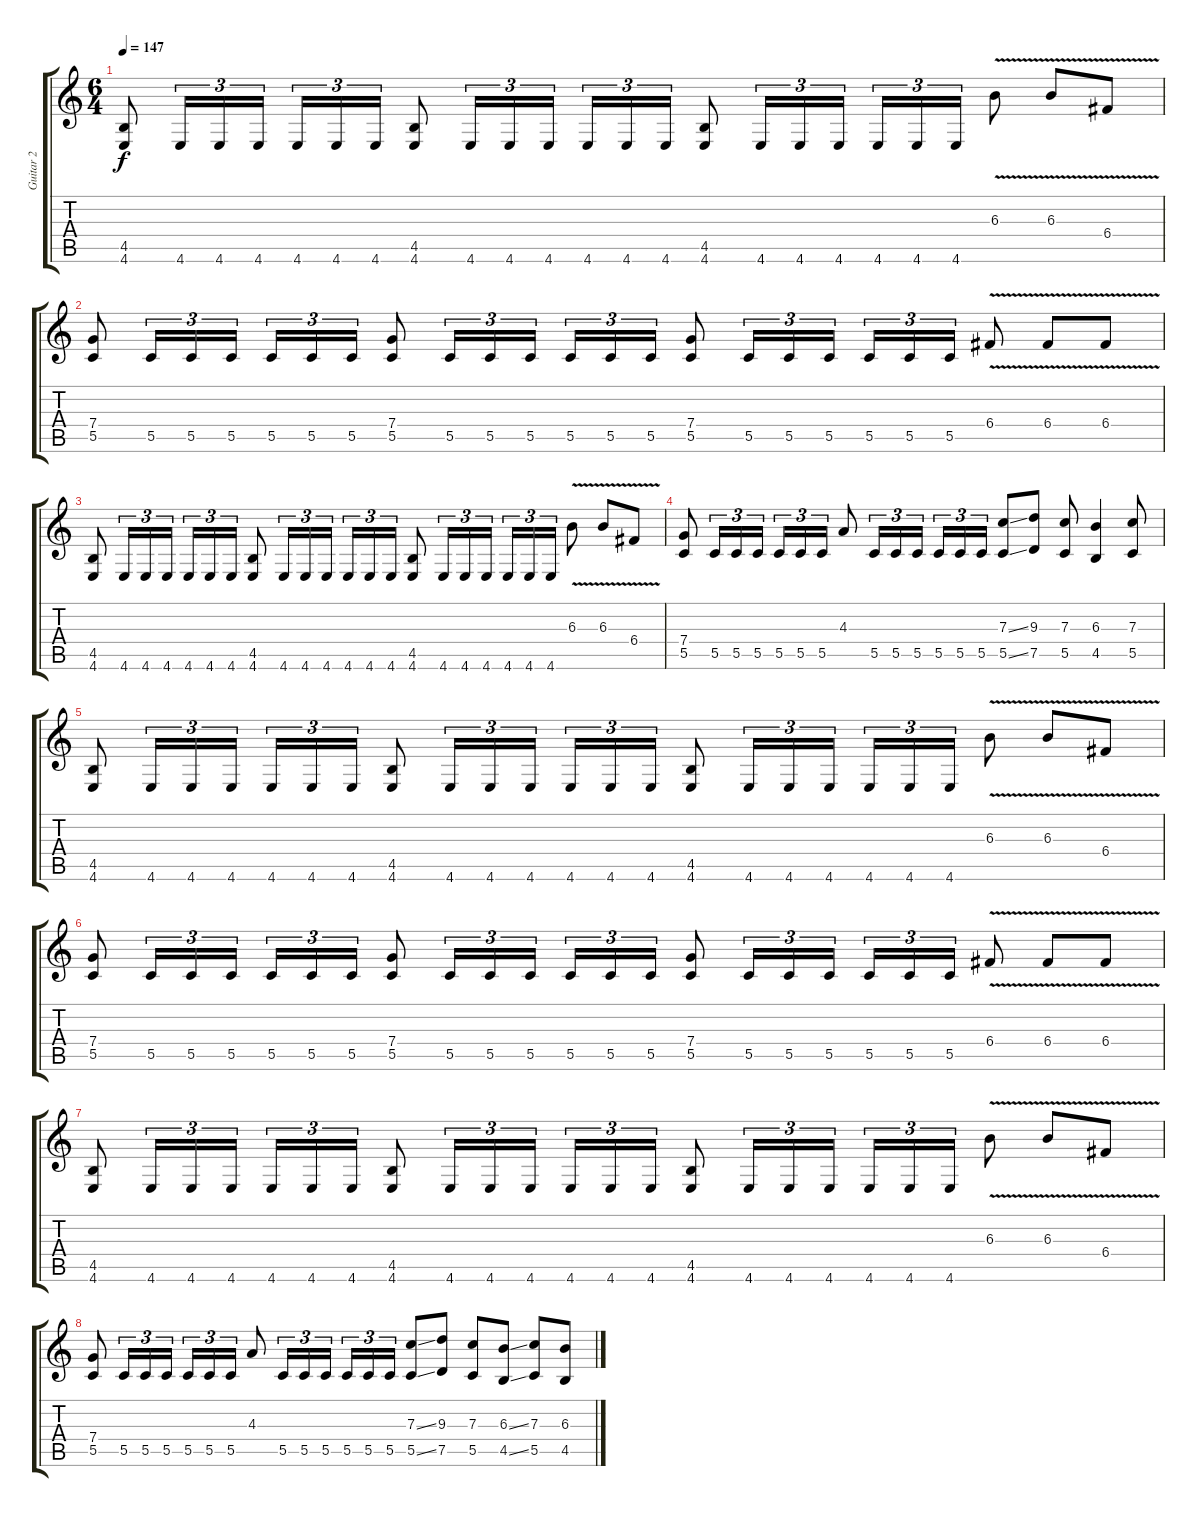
\track ("Guitar 2" "Guitar 2") {instrument distortionguitar}
\staff {score tabs}
\tuning (D4 A3 F3 C3 G2 C2) {hide}
\ts (6 4)
\section ("" "")
\tempo 147
\clef g2
\ks c
(4.5 4.6).8{dy f} 4.6.16{tu (3 2)} 4.6.16{tu (3 2)} 4.6.16{tu (3 2)} 4.6.16{tu (3 2)} 4.6.16{tu (3 2)} 4.6.16{tu (3 2)} (4.5 4.6).8 4.6.16{tu (3 2)} 4.6.16{tu (3 2)} 4.6.16{tu (3 2)} 4.6.16{tu (3 2)} 4.6.16{tu (3 2)} 4.6.16{tu (3 2)} (4.5 4.6).8 4.6.16{tu (3 2)} 4.6.16{tu (3 2)} 4.6.16{tu (3 2)} 4.6.16{tu (3 2)} 4.6.16{tu (3 2)} 4.6.16{tu (3 2)} 6.3{v}.8 6.3{v}.8 6.4{v}.8 |
(7.4 5.5).8 5.5.16{tu (3 2)} 5.5.16{tu (3 2)} 5.5.16{tu (3 2)} 5.5.16{tu (3 2)} 5.5.16{tu (3 2)} 5.5.16{tu (3 2)} (7.4 5.5).8 5.5.16{tu (3 2)} 5.5.16{tu (3 2)} 5.5.16{tu (3 2)} 5.5.16{tu (3 2)} 5.5.16{tu (3 2)} 5.5.16{tu (3 2)} (7.4 5.5).8 5.5.16{tu (3 2)} 5.5.16{tu (3 2)} 5.5.16{tu (3 2)} 5.5.16{tu (3 2)} 5.5.16{tu (3 2)} 5.5.16{tu (3 2)} 6.4{v}.8 6.4{v}.8 6.4{v}.8 |
(4.5 4.6).8 4.6.16{tu (3 2)} 4.6.16{tu (3 2)} 4.6.16{tu (3 2)} 4.6.16{tu (3 2)} 4.6.16{tu (3 2)} 4.6.16{tu (3 2)} (4.5 4.6).8 4.6.16{tu (3 2)} 4.6.16{tu (3 2)} 4.6.16{tu (3 2)} 4.6.16{tu (3 2)} 4.6.16{tu (3 2)} 4.6.16{tu (3 2)} (4.5 4.6).8 4.6.16{tu (3 2)} 4.6.16{tu (3 2)} 4.6.16{tu (3 2)} 4.6.16{tu (3 2)} 4.6.16{tu (3 2)} 4.6.16{tu (3 2)} 6.3{v}.8 6.3{v}.8 6.4{v}.8 |
(7.4 5.5).8 5.5.16{tu (3 2)} 5.5.16{tu (3 2)} 5.5.16{tu (3 2)} 5.5.16{tu (3 2)} 5.5.16{tu (3 2)} 5.5.16{tu (3 2)} 4.3.8 5.5.16{tu (3 2)} 5.5.16{tu (3 2)} 5.5.16{tu (3 2)} 5.5.16{tu (3 2)} 5.5.16{tu (3 2)} 5.5.16{tu (3 2)} (7.3{ss} 5.5{ss}).8 (9.3 7.5).8 (7.3 5.5).8 (6.3 4.5).4 (7.3 5.5).8 |
(4.5 4.6).8 4.6.16{tu (3 2)} 4.6.16{tu (3 2)} 4.6.16{tu (3 2)} 4.6.16{tu (3 2)} 4.6.16{tu (3 2)} 4.6.16{tu (3 2)} (4.5 4.6).8 4.6.16{tu (3 2)} 4.6.16{tu (3 2)} 4.6.16{tu (3 2)} 4.6.16{tu (3 2)} 4.6.16{tu (3 2)} 4.6.16{tu (3 2)} (4.5 4.6).8 4.6.16{tu (3 2)} 4.6.16{tu (3 2)} 4.6.16{tu (3 2)} 4.6.16{tu (3 2)} 4.6.16{tu (3 2)} 4.6.16{tu (3 2)} 6.3{v}.8 6.3{v}.8 6.4{v}.8 |
(7.4 5.5).8 5.5.16{tu (3 2)} 5.5.16{tu (3 2)} 5.5.16{tu (3 2)} 5.5.16{tu (3 2)} 5.5.16{tu (3 2)} 5.5.16{tu (3 2)} (7.4 5.5).8 5.5.16{tu (3 2)} 5.5.16{tu (3 2)} 5.5.16{tu (3 2)} 5.5.16{tu (3 2)} 5.5.16{tu (3 2)} 5.5.16{tu (3 2)} (7.4 5.5).8 5.5.16{tu (3 2)} 5.5.16{tu (3 2)} 5.5.16{tu (3 2)} 5.5.16{tu (3 2)} 5.5.16{tu (3 2)} 5.5.16{tu (3 2)} 6.4{v}.8 6.4{v}.8 6.4{v}.8 |
(4.5 4.6).8 4.6.16{tu (3 2)} 4.6.16{tu (3 2)} 4.6.16{tu (3 2)} 4.6.16{tu (3 2)} 4.6.16{tu (3 2)} 4.6.16{tu (3 2)} (4.5 4.6).8 4.6.16{tu (3 2)} 4.6.16{tu (3 2)} 4.6.16{tu (3 2)} 4.6.16{tu (3 2)} 4.6.16{tu (3 2)} 4.6.16{tu (3 2)} (4.5 4.6).8 4.6.16{tu (3 2)} 4.6.16{tu (3 2)} 4.6.16{tu (3 2)} 4.6.16{tu (3 2)} 4.6.16{tu (3 2)} 4.6.16{tu (3 2)} 6.3{v}.8 6.3{v}.8 6.4{v}.8 |
(7.4 5.5).8 5.5.16{tu (3 2)} 5.5.16{tu (3 2)} 5.5.16{tu (3 2)} 5.5.16{tu (3 2)} 5.5.16{tu (3 2)} 5.5.16{tu (3 2)} 4.3.8 5.5.16{tu (3 2)} 5.5.16{tu (3 2)} 5.5.16{tu (3 2)} 5.5.16{tu (3 2)} 5.5.16{tu (3 2)} 5.5.16{tu (3 2)} (7.3{ss} 5.5{ss}).8 (9.3 7.5).8 (7.3 5.5).8 (6.3{ss} 4.5{ss}).8 (7.3 5.5).8 (6.3 4.5).8
